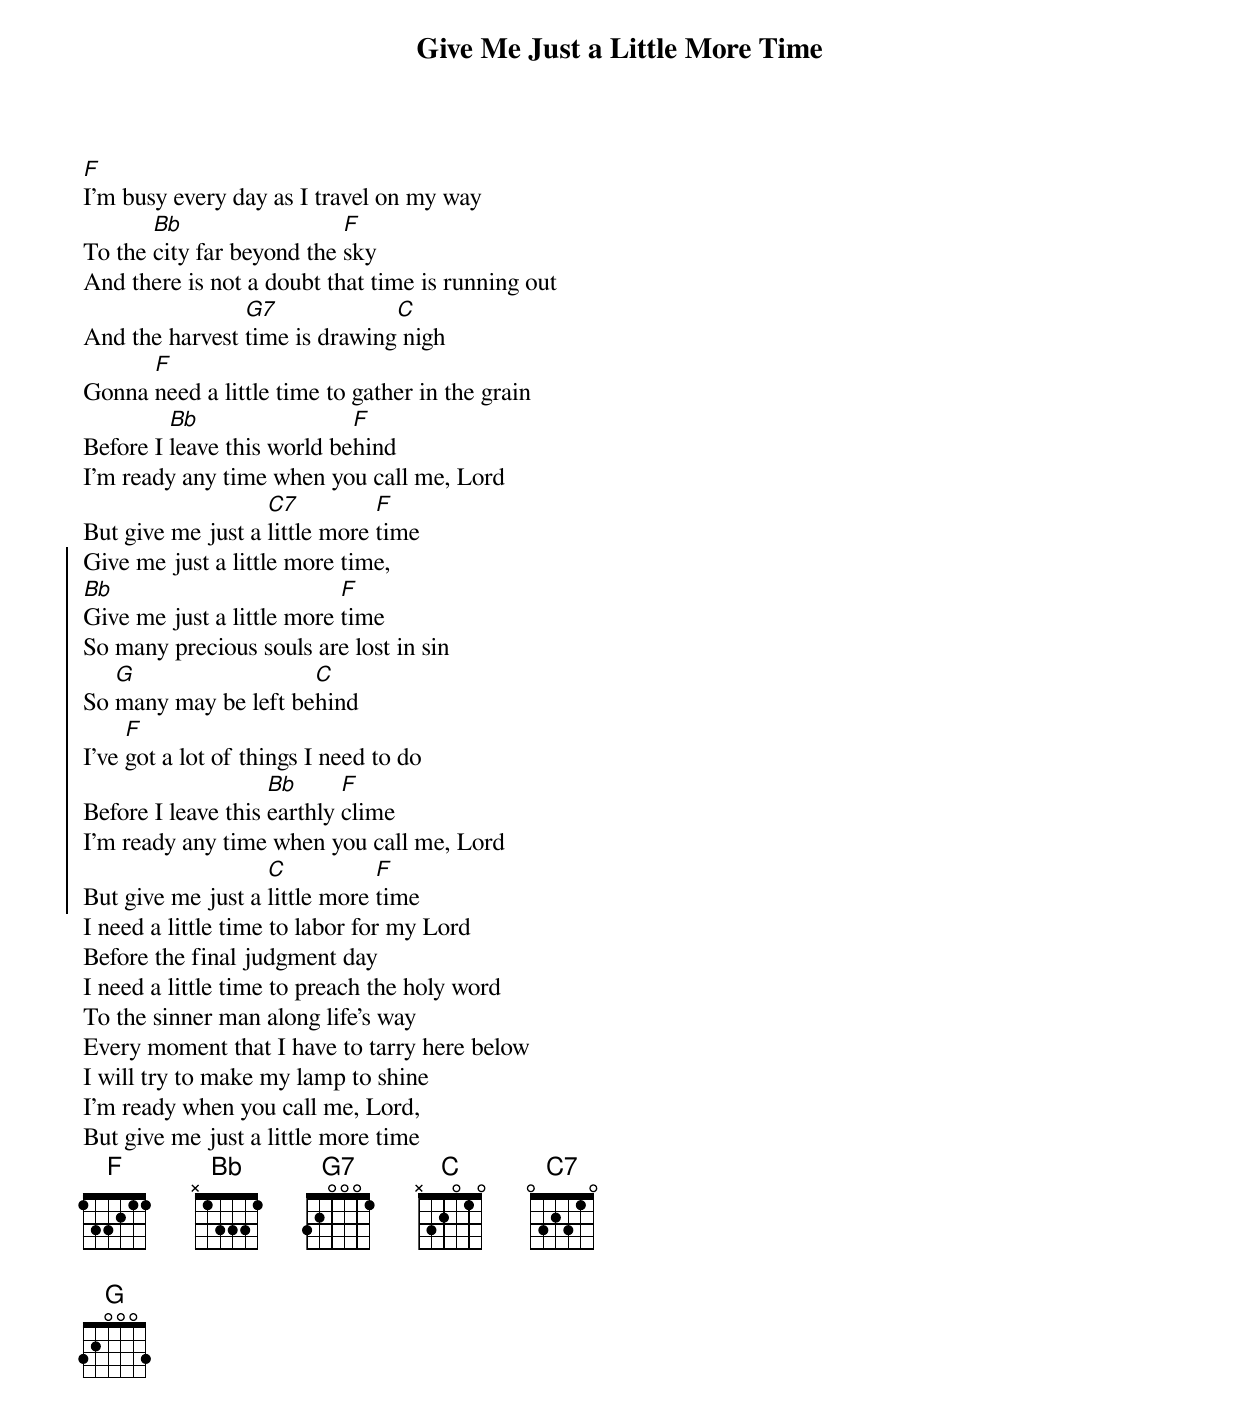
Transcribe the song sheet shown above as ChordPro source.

{t:Give Me Just a Little More Time}

{columns:2}
[F]I'm busy every day as I travel on my way
To the [Bb]city far beyond the [F]sky
And there is not a doubt that time is running out
And the harvest [G7]time is drawing[C] nigh
Gonna [F]need a little time to gather in the grain
Before I [Bb]leave this world be[F]hind
I'm ready any time when you call me, Lord
But give me just a [C7]little more [F]time
{soc}
Give me just a little more time,
[Bb]Give me just a little more [F]time
So many precious souls are lost in sin
So [G]many may be left be[C]hind
I've [F]got a lot of things I need to do
Before I leave this [Bb]earthly [F]clime
I'm ready any time when you call me, Lord
But give me just a [C]little more [F]time
{eoc}
I need a little time to labor for my Lord
Before the final judgment day
I need a little time to preach the holy word
To the sinner man along life's way
Every moment that I have to tarry here below
I will try to make my lamp to shine
I'm ready when you call me, Lord,
But give me just a little more time
